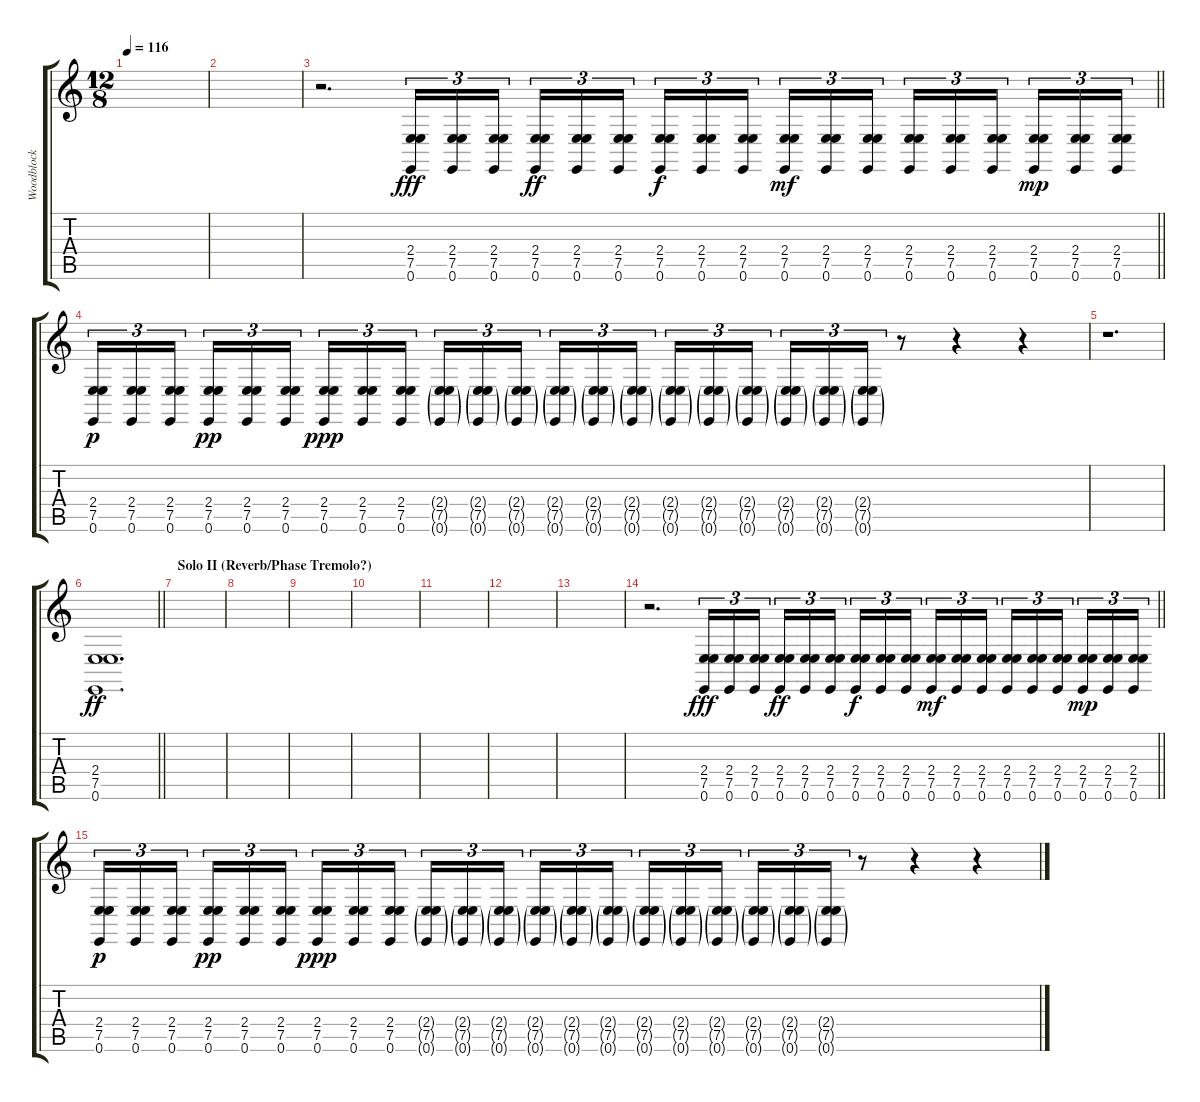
\track ("Woodblock" "Woodblock") {instrument woodblock}
\staff {score tabs}
\tuning (E4 B3 G3 D3 A2 E2) {hide}
\ts (12 8)
\tempo 116
\clef g2
\ks c
|
|
\barLineRight lightlight
r.2{d} (2.4 7.5 0.6).16{tu (3 2) dy fff} (2.4 7.5 0.6).16{tu (3 2)} (2.4 7.5 0.6).16{tu (3 2) beam splitsecondary} (2.4 7.5 0.6).16{tu (3 2) dy ff} (2.4 7.5 0.6).16{tu (3 2)} (2.4 7.5 0.6).16{tu (3 2) beam splitsecondary} (2.4 7.5 0.6).16{tu (3 2) dy f} (2.4 7.5 0.6).16{tu (3 2)} (2.4 7.5 0.6).16{tu (3 2)} (2.4 7.5 0.6).16{tu (3 2) dy mf} (2.4 7.5 0.6).16{tu (3 2)} (2.4 7.5 0.6).16{tu (3 2) beam splitsecondary} (2.4 7.5 0.6).16{tu (3 2)} (2.4 7.5 0.6).16{tu (3 2)} (2.4 7.5 0.6).16{tu (3 2) beam splitsecondary} (2.4 7.5 0.6).16{tu (3 2) dy mp} (2.4 7.5 0.6).16{tu (3 2)} (2.4 7.5 0.6).16{tu (3 2)} |
(2.4 7.5 0.6).16{tu (3 2) dy p} (2.4 7.5 0.6).16{tu (3 2)} (2.4 7.5 0.6).16{tu (3 2) beam splitsecondary} (2.4 7.5 0.6).16{tu (3 2) dy pp} (2.4 7.5 0.6).16{tu (3 2)} (2.4 7.5 0.6).16{tu (3 2) beam splitsecondary} (2.4 7.5 0.6).16{tu (3 2) dy ppp} (2.4 7.5 0.6).16{tu (3 2)} (2.4 7.5 0.6).16{tu (3 2)} (2.4{g} 7.5{g} 0.6{g}).16{tu (3 2) volume 0} (2.4{g} 7.5{g} 0.6{g}).16{tu (3 2)} (2.4{g} 7.5{g} 0.6{g}).16{tu (3 2) beam splitsecondary} (2.4{g} 7.5{g} 0.6{g}).16{tu (3 2)} (2.4{g} 7.5{g} 0.6{g}).16{tu (3 2)} (2.4{g} 7.5{g} 0.6{g}).16{tu (3 2) beam splitsecondary} (2.4{g} 7.5{g} 0.6{g}).16{tu (3 2)} (2.4{g} 7.5{g} 0.6{g}).16{tu (3 2)} (2.4{g} 7.5{g} 0.6{g}).16{tu (3 2)} (2.4{g} 7.5{g} 0.6{g}).16{tu (3 2)} (2.4{g} 7.5{g} 0.6{g}).16{tu (3 2)} (2.4{g} 7.5{g} 0.6{g}).16{tu (3 2)} r.8 r.4 r.4 |
r.1{d} |
\barLineRight lightlight
(2.4 7.5 0.6).1{d dy ff volume 14} |
\section ("" "Solo II (Reverb/Phase Tremolo?)")
|
|
|
|
|
|
|
\barLineRight lightlight
r.2{d} (2.4 7.5 0.6).16{tu (3 2) dy fff} (2.4 7.5 0.6).16{tu (3 2)} (2.4 7.5 0.6).16{tu (3 2) beam splitsecondary} (2.4 7.5 0.6).16{tu (3 2) dy ff} (2.4 7.5 0.6).16{tu (3 2)} (2.4 7.5 0.6).16{tu (3 2) beam splitsecondary} (2.4 7.5 0.6).16{tu (3 2) dy f} (2.4 7.5 0.6).16{tu (3 2)} (2.4 7.5 0.6).16{tu (3 2)} (2.4 7.5 0.6).16{tu (3 2) dy mf} (2.4 7.5 0.6).16{tu (3 2)} (2.4 7.5 0.6).16{tu (3 2) beam splitsecondary} (2.4 7.5 0.6).16{tu (3 2)} (2.4 7.5 0.6).16{tu (3 2)} (2.4 7.5 0.6).16{tu (3 2) beam splitsecondary} (2.4 7.5 0.6).16{tu (3 2) dy mp} (2.4 7.5 0.6).16{tu (3 2)} (2.4 7.5 0.6).16{tu (3 2)} |
(2.4 7.5 0.6).16{tu (3 2) dy p} (2.4 7.5 0.6).16{tu (3 2)} (2.4 7.5 0.6).16{tu (3 2) beam splitsecondary} (2.4 7.5 0.6).16{tu (3 2) dy pp} (2.4 7.5 0.6).16{tu (3 2)} (2.4 7.5 0.6).16{tu (3 2) beam splitsecondary} (2.4 7.5 0.6).16{tu (3 2) dy ppp} (2.4 7.5 0.6).16{tu (3 2)} (2.4 7.5 0.6).16{tu (3 2)} (2.4{g} 7.5{g} 0.6{g}).16{tu (3 2) volume 0} (2.4{g} 7.5{g} 0.6{g}).16{tu (3 2)} (2.4{g} 7.5{g} 0.6{g}).16{tu (3 2) beam splitsecondary} (2.4{g} 7.5{g} 0.6{g}).16{tu (3 2)} (2.4{g} 7.5{g} 0.6{g}).16{tu (3 2)} (2.4{g} 7.5{g} 0.6{g}).16{tu (3 2) beam splitsecondary} (2.4{g} 7.5{g} 0.6{g}).16{tu (3 2)} (2.4{g} 7.5{g} 0.6{g}).16{tu (3 2)} (2.4{g} 7.5{g} 0.6{g}).16{tu (3 2)} (2.4{g} 7.5{g} 0.6{g}).16{tu (3 2)} (2.4{g} 7.5{g} 0.6{g}).16{tu (3 2)} (2.4{g} 7.5{g} 0.6{g}).16{tu (3 2)} r.8 r.4 r.4
